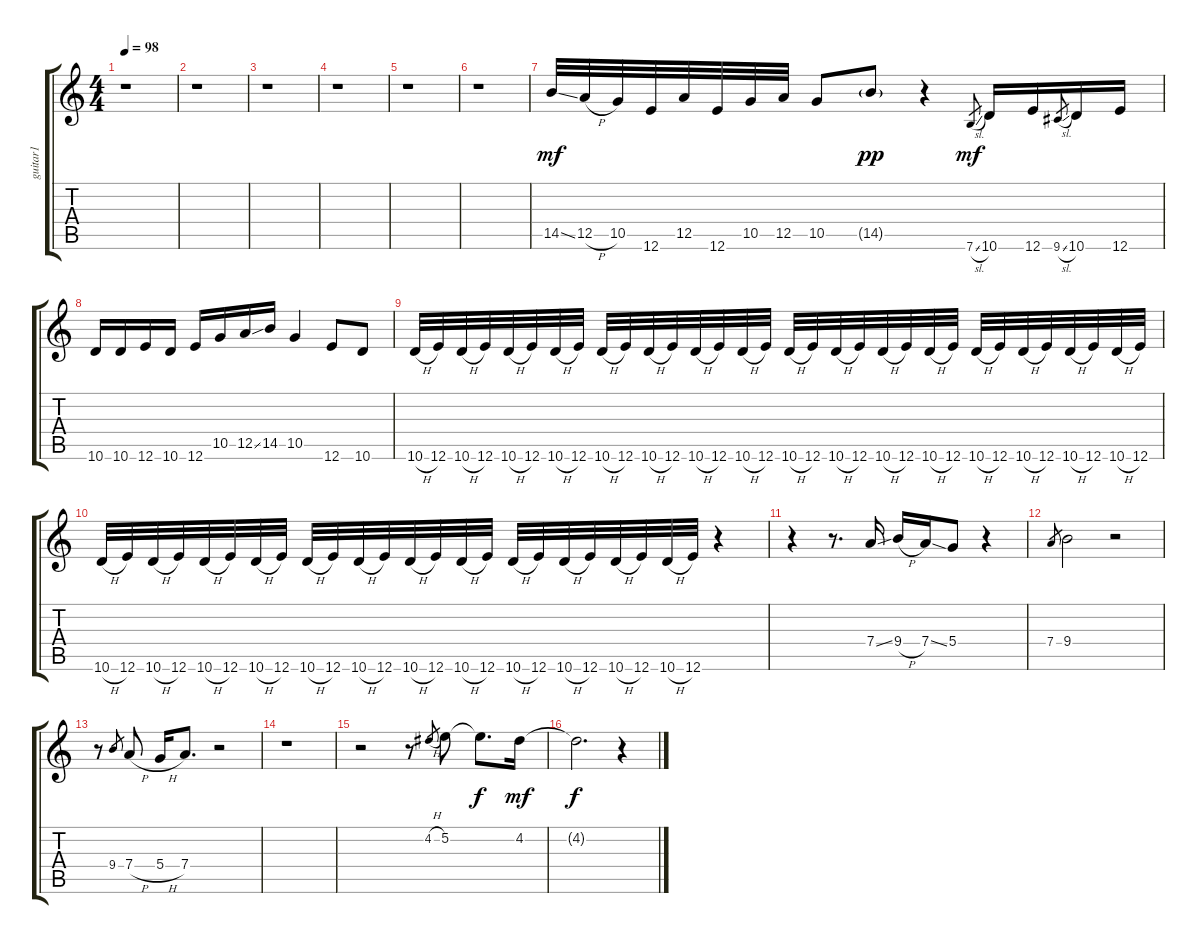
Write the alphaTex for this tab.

\track ("guitar1" "guitar1") {instrument electricguitarclean}
\staff {score tabs}
\tuning (E4 B3 G3 D3 A2 E2) {hide}
\ts (4 4)
\tempo 98
\clef g2
\ks c
r.1{dy mf} |
r.1 |
r.1 |
r.1 |
r.1 |
r.1 |
14.5{ss}.32{volume 7} 12.5{h}.32 10.5.32 12.6.32 12.5.32 12.6.32 10.5.32 12.5.32 10.5.8 14.5{g}.8{dy pp} r.4 7.6{sl}.8{gr dy mf} 10.6.16 12.6.16 9.6{sl}.8{gr} 10.6.16 12.6.16 |
10.6.16 10.6.16 12.6.16 10.6.16 12.6.16 10.5.16 12.5{ss}.16 14.5.16 10.5.4 12.6.8 10.6.8 |
10.6{h}.32 12.6.32 10.6{h}.32 12.6.32 10.6{h}.32 12.6.32 10.6{h}.32 12.6.32 10.6{h}.32 12.6.32 10.6{h}.32 12.6.32 10.6{h}.32 12.6.32 10.6{h}.32 12.6.32 10.6{h}.32 12.6.32 10.6{h}.32 12.6.32 10.6{h}.32 12.6.32 10.6{h}.32 12.6.32 10.6{h}.32 12.6.32 10.6{h}.32 12.6.32 10.6{h}.32 12.6.32 10.6{h}.32 12.6.32 |
10.6{h}.32 12.6.32 10.6{h}.32 12.6.32 10.6{h}.32 12.6.32 10.6{h}.32 12.6.32 10.6{h}.32 12.6.32 10.6{h}.32 12.6.32 10.6{h}.32 12.6.32 10.6{h}.32 12.6.32 10.6{h}.32 12.6.32 10.6{h}.32 12.6.32 10.6{h}.32 12.6.32 10.6{h}.32 12.6.32 r.4 |
r.4{volume 16} r.8{d} 7.4{ss}.16 9.4{h}.16 7.4{ss}.16 5.4.8 r.4 |
7.4.8{gr} 9.4.2 r.2 |
r.8 9.4.8{gr} 7.4{h}.8 5.4{h}.16 7.4.8{d} r.2 |
r.1 |
r.2 r.8 4.2{h}.8{gr} 5.2.8 5.2{t}.8{d dy f} 4.2.16{dy mf} |
4.2{t}.2{d dy f} r.4
